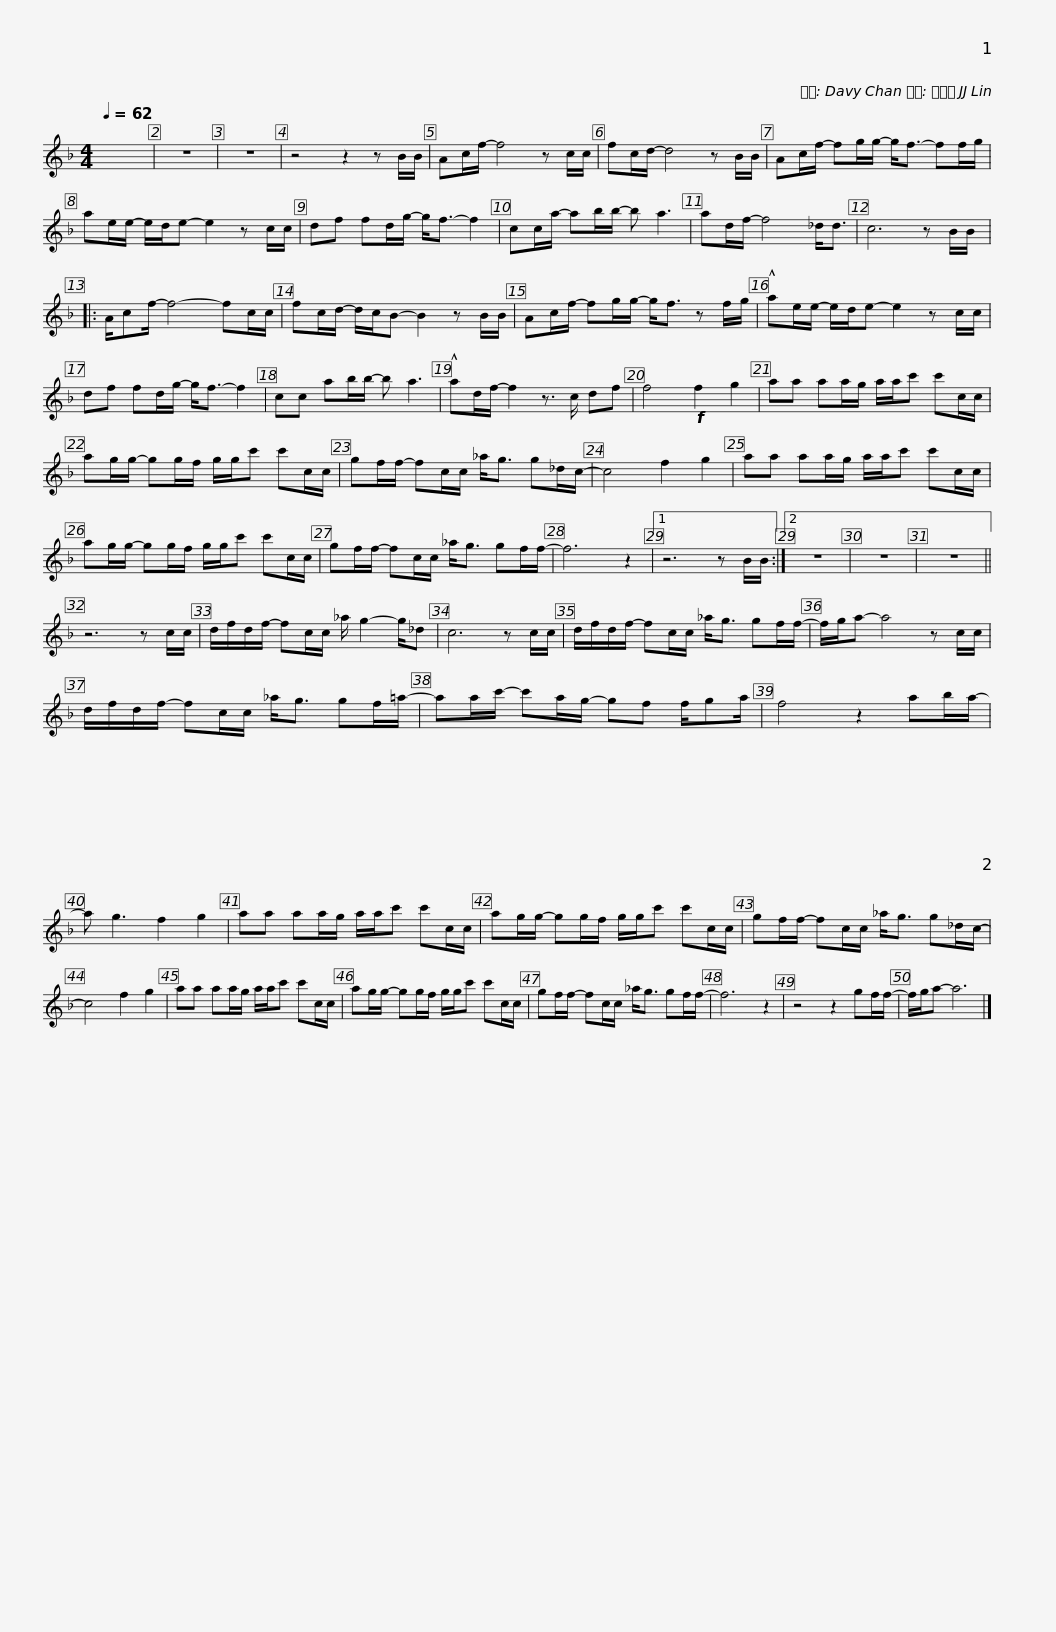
X:1
L:1/8
Q:1/4=62
M:4/4
I:linebreak $
K:none
V:1 treble transpose=-14
V:1
[K:F] x8 | z8 | z8 | z4 z2 z B/B/ | Ac/f/- f4 z c/c/ | %5
 fc/d/- d4 z B/B/ | Ac/f/- fg/g/- g<f- ff/g/ |$ ae/e/- e/d/e- e2 z c/c/ | df fd/g/- g<f- f2 | cc/a/- ab/b/- b a3 | %10
 ad/f/- f4 _d<d |$ c6 z B/B/ |: A/cf/- f4- fc/c/ | fc/d/- d/c/B- B2 z B/B/ | Ac/f/- fg/g/- g<f z f/g/ |$ %15
 !^!ae/e/- e/d/e- e2 z c/c/ | df fd/g/- g<f- f2 | cc ab/b/- b a3 | !^!ad/f/- f2 z3/2 c/ df | f4!f! f2 g2 |$ %20
 aa aa/g/ a/a/c' c'c/c/ | ag/g/- gg/f/ g/g/c' c'c/c/ | gf/f/- fc/c/ _a<g g_d/c/- |$ c4 f2 g2 | aa aa/g/ a/a/c' c'c/c/ | %25
 ag/g/- gg/f/ g/g/c' c'c/c/ |$ gf/f/- fc/c/ _a<g gf/f/- | f6 z2 |1 z6 z B/B/ :|2 z8 | %30
 z8 | z8 || z6 z c/c/ | d/f/d/f/- fc/c/ _a/ g2- g/_d |$ c6 z c/c/ | %35
 d/f/d/f/- fc/c/ _a<g gf/f/- | f/g/a- a4 z c/c/ | d/f/d/f/- fc/c/ _a<g gf/=a/- |$ aa/c'/- c'a/g/- gf f/ga/ | f4 z2 ab/a/- | %40
 a g3 f2 g2 | aa aa/g/ a/a/c' c'c/c/ |$ ag/g/- gg/f/ g/g/c' c'c/c/ | gf/f/- fc/c/ _a<g g_d/c/- | c4 f2 g2 |$ %45
 aa aa/g/ a/a/c' c'c/c/ | ag/g/- gg/f/ g/g/c' c'c/c/ | gf/f/- fc/c/ _a<g gf/f/- | f6 z2 |$ z4 z2 gf/f/- | %50
 f/g/a- a6 |] %51
